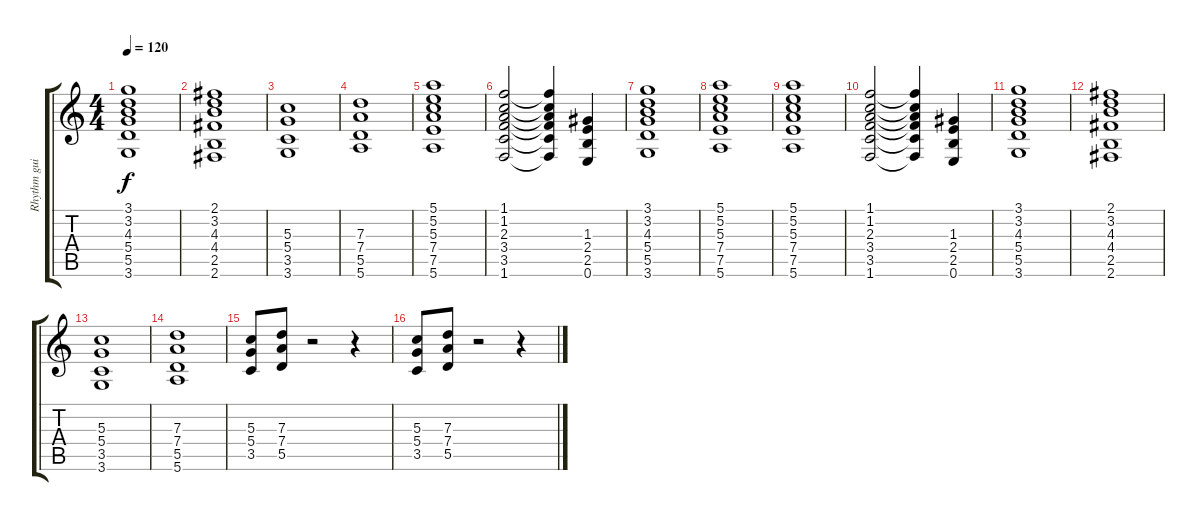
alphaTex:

\track ("Rhythm guitar" "Rhythm gui") {instrument overdrivenguitar}
\staff {score tabs}
\tuning (E4 B3 G3 D3 A2 E2) {hide}
\ts (4 4)
\tempo 120
\clef g2
\ks c
(3.1 3.2 4.3 5.4 5.5 3.6).1{dy f} |
(2.1 3.2 4.3 4.4 2.5 2.6).1 |
(5.3 5.4 3.5 3.6).1 |
(7.3 7.4 5.5 5.6).1 |
(5.1 5.2 5.3 7.4 7.5 5.6).1 |
(1.1 1.2 2.3 3.4 3.5 1.6).2 (1.1{t} 1.2{t} 2.3{t} 3.4{t} 3.5{t} 1.6{t}).4 (1.3 2.4 2.5 0.6).4 |
(3.1 3.2 4.3 5.4 5.5 3.6).1 |
(5.1 5.2 5.3 7.4 7.5 5.6).1 |
(5.1 5.2 5.3 7.4 7.5 5.6).1 |
(1.1 1.2 2.3 3.4 3.5 1.6).2 (1.1{t} 1.2{t} 2.3{t} 3.4{t} 3.5{t} 1.6{t}).4 (1.3 2.4 2.5 0.6).4 |
(3.1 3.2 4.3 5.4 5.5 3.6).1 |
(2.1 3.2 4.3 4.4 2.5 2.6).1 |
(5.3 5.4 3.5 3.6).1 |
(7.3 7.4 5.5 5.6).1 |
(5.3 5.4 3.5).8{volume 12} (7.3 7.4 5.5).8 r.2 r.4 |
(5.3 5.4 3.5).8 (7.3 7.4 5.5).8 r.2 r.4
